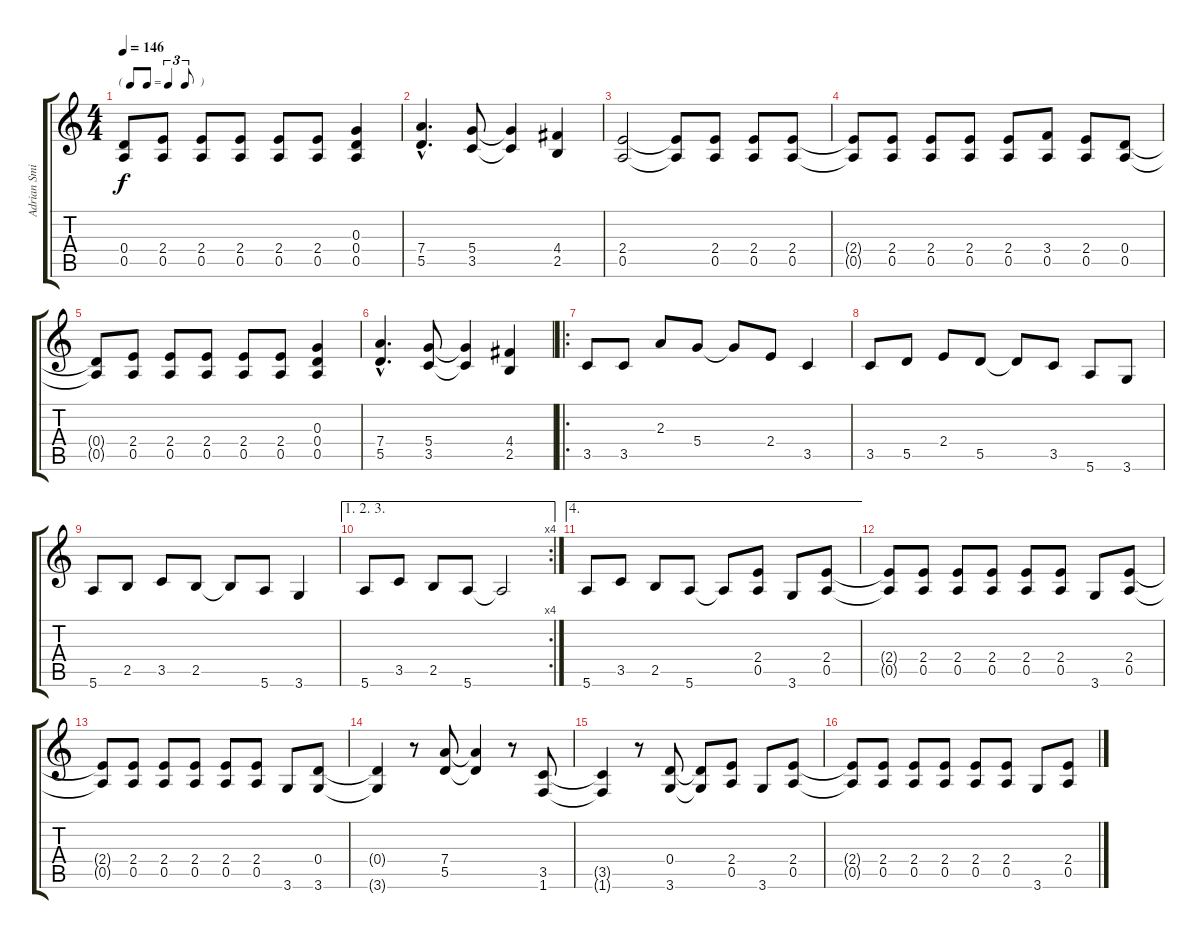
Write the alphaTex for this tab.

\track ("Adrian Smith" "Adrian Smi") {instrument overdrivenguitar}
\staff {score tabs}
\tuning (E4 B3 G3 D3 A2 E2) {hide}
\ts (4 4)
\tf triplet8th
\tempo 146
\clef g2
\ks c
(0.4{t} 0.5{t}).8{dy f} (2.4 0.5).8 (2.4 0.5).8 (2.4 0.5).8 (2.4 0.5).8 (2.4 0.5).8 (0.3 0.4 0.5).4 |
(7.4{hac} 5.5{hac}).4{d} (5.4 3.5).8 (5.4{t} 3.5{t}).4 (4.4 2.5).4 |
(2.4 0.5).2 (2.4{t} 0.5{t}).8 (2.4 0.5).8 (2.4 0.5).8 (2.4 0.5).8 |
(2.4{t} 0.5{t}).8 (2.4 0.5).8 (2.4 0.5).8 (2.4 0.5).8 (2.4 0.5).8 (3.4 0.5).8 (2.4 0.5).8 (0.4 0.5).8 |
(0.4{t} 0.5{t}).8 (2.4 0.5).8 (2.4 0.5).8 (2.4 0.5).8 (2.4 0.5).8 (2.4 0.5).8 (0.3 0.4 0.5).4 |
(7.4{hac} 5.5{hac}).4{d} (5.4 3.5).8 (5.4{t} 3.5{t}).4 (4.4 2.5).4 |
\ro
3.5.8 3.5.8 2.3.8 5.4.8 5.4{t}.8 2.4.8 3.5.4 |
3.5.8 5.5.8 2.4.8 5.5.8 5.5{t}.8 3.5.8 5.6.8 3.6.8 |
5.6.8 2.5.8 3.5.8 2.5.8 2.5{t}.8 5.6.8 3.6.4 |
\ae (1 2 3)
\rc 4
5.6.8 3.5.8 2.5.8 5.6.8 5.6{t}.2 |
\ae 4
5.6.8 3.5.8 2.5.8 5.6.8 5.6{t}.8 (2.4 0.5).8 3.6.8 (2.4 0.5).8 |
(2.4{t} 0.5{t}).8 (2.4 0.5).8 (2.4 0.5).8 (2.4 0.5).8 (2.4 0.5).8 (2.4 0.5).8 3.6.8 (2.4 0.5).8 |
(2.4{t} 0.5{t}).8 (2.4 0.5).8 (2.4 0.5).8 (2.4 0.5).8 (2.4 0.5).8 (2.4 0.5).8 3.6.8 (0.4 3.6).8 |
(0.4{t} 3.6{t}).4 r.8 (7.4 5.5).8 (7.4{t} 5.5{t}).4 r.8 (3.5 1.6).8 |
(3.5{t} 1.6{t}).4 r.8 (0.4 3.6).8 (0.4{t} 3.6{t}).8 (2.4 0.5).8 3.6.8 (2.4 0.5).8 |
(2.4{t} 0.5{t}).8 (2.4 0.5).8 (2.4 0.5).8 (2.4 0.5).8 (2.4 0.5).8 (2.4 0.5).8 3.6.8 (2.4 0.5).8
